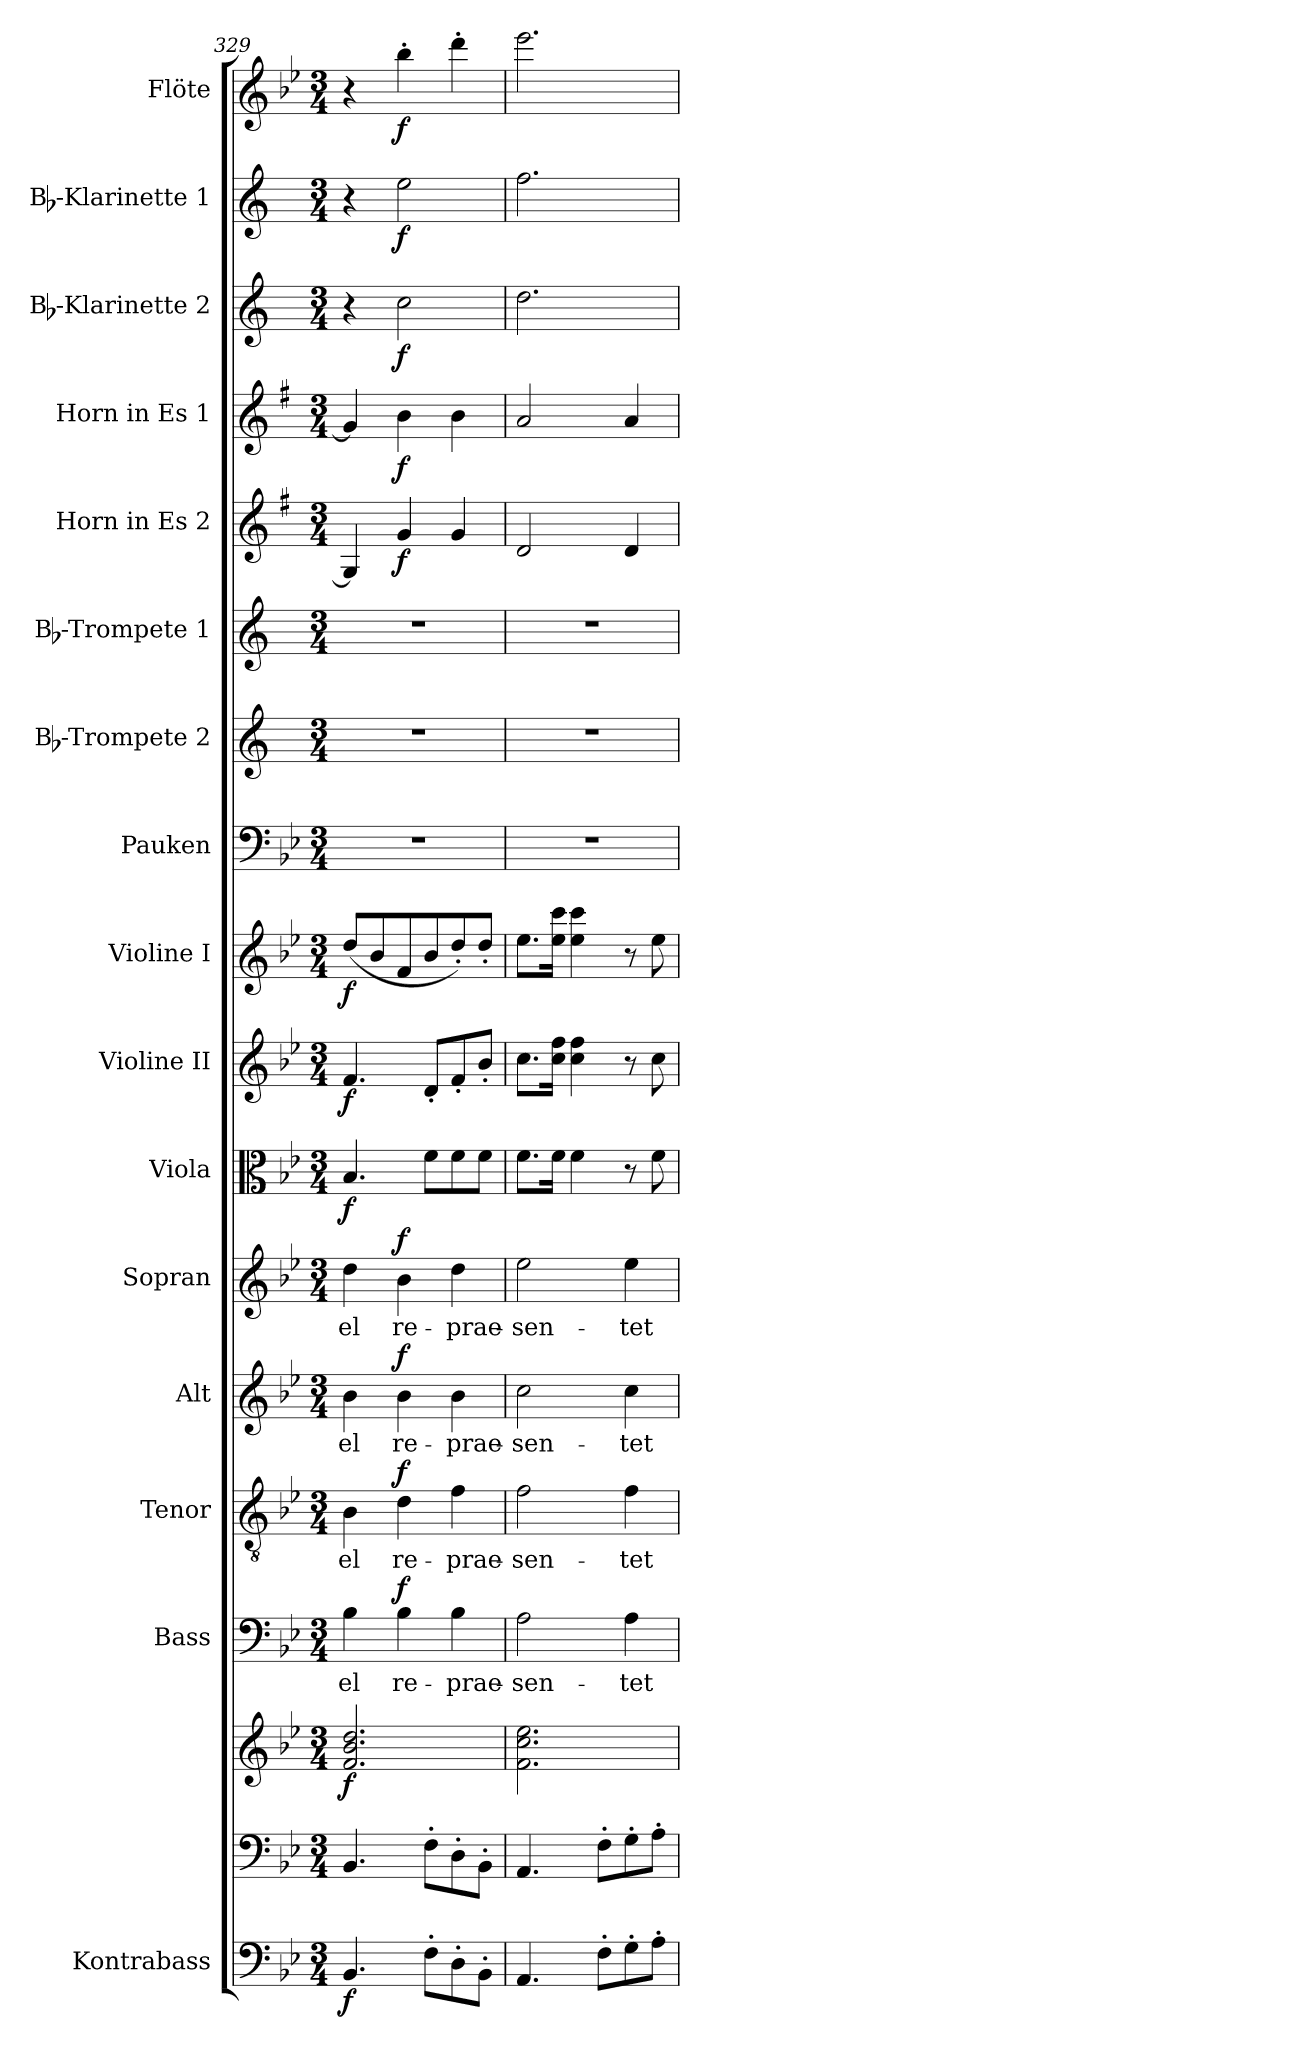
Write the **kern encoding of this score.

**kern	**dynam	**kern	**kern	**dynam	**kern	**text	**dynam	**kern	**text	**dynam	**kern	**text	**dynam	**kern	**text	**dynam	**kern	**dynam	**kern	**dynam	**kern	**dynam	**kern	**kern	**kern	**kern	**dynam	**kern	**dynam	**kern	**dynam	**kern	**dynam	**kern	**dynam
*part17	*part17	*part16	*part16	*part16	*part15	*part15	*part15	*part14	*part14	*part14	*part13	*part13	*part13	*part12	*part12	*part12	*part11	*part11	*part10	*part10	*part9	*part9	*part8	*part7	*part6	*part5	*part5	*part4	*part4	*part3	*part3	*part2	*part2	*part1	*part1
*staff18	*staff18	*staff17	*staff16	*staff16/17	*staff15	*staff15	*staff15	*staff14	*staff14	*staff14	*staff13	*staff13	*staff13	*staff12	*staff12	*staff12	*staff11	*staff11	*staff10	*staff10	*staff9	*staff9	*staff8	*staff7	*staff6	*staff5	*staff5	*staff4	*staff4	*staff3	*staff3	*staff2	*staff2	*staff1	*staff1
*I"Kontrabass	*	*	*	*	*I"Bass	*	*	*I"Tenor	*	*	*I"Alt	*	*	*I"Sopran	*	*	*I"Viola	*	*I"Violine II	*	*I"Violine I	*	*I"Pauken	*I"Bb-Trompete 2	*I"Bb-Trompete 1	*I"Horn in Es 2	*	*I"Horn in Es 1	*	*I"Bb-Klarinette 2	*	*I"Bb-Klarinette 1	*	*I"Flöte	*
*I'Kb.	*	*	*	*	*I'B.	*	*	*I'T.	*	*	*I'A.	*	*	*I'S.	*	*	*I'Vla.	*	*I'Vl. II	*	*I'Vl. I	*	*I'Pk.	*I'Bb Trp. 2	*I'Bb Trp. 1	*	*	*	*	*I'Bb Kl. 2	*	*I'Bb Kl. 1	*	*I'Fl.	*
*clefF4	*	*clefF4	*clefG2	*	*clefF4	*	*	*clefGv2	*	*	*clefG2	*	*	*clefG2	*	*	*clefC3	*	*clefG2	*	*clefG2	*	*clefF4	*clefG2	*clefG2	*clefG2	*	*clefG2	*	*clefG2	*	*clefG2	*	*clefG2	*
*ITrd7c12	*	*	*	*	*	*	*	*	*	*	*	*	*	*	*	*	*	*	*	*	*	*	*	*ITrd1c2	*ITrd1c2	*ITrd5c9	*	*ITrd5c9	*	*ITrd1c2	*	*ITrd1c2	*	*	*
*k[b-e-]	*	*k[b-e-]	*k[b-e-]	*	*k[b-e-]	*	*	*k[b-e-]	*	*	*k[b-e-]	*	*	*k[b-e-]	*	*	*k[b-e-]	*	*k[b-e-]	*	*k[b-e-]	*	*k[b-e-]	*k[b-e-]	*k[b-e-]	*k[b-e-]	*	*k[b-e-]	*	*k[b-e-]	*	*k[b-e-]	*	*k[b-e-]	*
*B-:	*	*B-:	*B-:	*	*B-:	*	*	*B-:	*	*	*B-:	*	*	*B-:	*	*	*B-:	*	*B-:	*	*B-:	*	*B-:	*B-:	*B-:	*B-:	*	*B-:	*	*B-:	*	*B-:	*	*B-:	*
*M3/4	*	*M3/4	*M3/4	*	*M3/4	*	*	*M3/4	*	*	*M3/4	*	*	*M3/4	*	*	*M3/4	*	*M3/4	*	*M3/4	*	*M3/4	*M3/4	*M3/4	*M3/4	*	*M3/4	*	*M3/4	*	*M3/4	*	*M3/4	*
=329	=329	=329	=329	=329	=329	=329	=329	=329	=329	=329	=329	=329	=329	=329	=329	=329	=329	=329	=329	=329	=329	=329	=329	=329	=329	=329	=329	=329	=329	=329	=329	=329	=329	=329	=329
!	!LO:DY:b	!	!	!LO:DY:b	!	!LO:LY:b	!	!	!LO:LY:b	!	!	!LO:LY:b	!	!	!LO:LY:b	!	!	!LO:DY:b	!	!LO:DY:b	!	!LO:DY:b	!	!	!	!	!	!	!	!	!	!	!	!	!
4.BBB-/	f	4.BB-/	2.f/ 2.b-/ 2.dd/	f	4B-\	-el	.	4B-\	-el	.	4b-\	-el	.	4dd\	-el	.	4.B-/	f	4.f/	f	(<8dd/L	f	2.r	2.r	2.r	4BB-/]	.	4B-/]	.	4r	.	4r	.	4r	.
.	.	.	.	.	.	.	.	.	.	.	.	.	.	.	.	.	.	.	.	.	8b-/	.	.	.	.	.	.	.	.	.	.	.	.	.	.
!	!	!	!	!	!	!LO:LY:b	!LO:DY:a	!	!LO:LY:b	!LO:DY:a	!	!LO:LY:b	!LO:DY:a	!	!LO:LY:b	!LO:DY:a	!	!	!	!	!	!	!	!	!	!	!LO:DY:b	!	!LO:DY:b	!	!LO:DY:b	!	!LO:DY:b	!	!LO:DY:b
.	.	.	.	.	4B-\	re-	f	4d\	re-	f	4b-\	re-	f	4b-\	re-	f	.	.	.	.	8f/	.	.	.	.	4B-/	f	4d\	f	2b-\	f	2dd\	f	4bb-'>\	f
8FF'>\L	.	8F'>\L	.	.	.	.	.	.	.	.	.	.	.	.	.	.	8f\L	.	8d'</L	.	8b-/	.	.	.	.	.	.	.	.	.	.	.	.	.	.
!	!	!	!	!	!	!LO:LY:b	!	!	!LO:LY:b	!	!	!LO:LY:b	!	!	!LO:LY:b	!	!	!	!	!	!	!	!	!	!	!	!	!	!	!	!	!	!	!	!
8DD'>\	.	8D'>\	.	.	4B-\	-prae-	.	4f\	-prae-	.	4b-\	-prae-	.	4dd\	-prae-	.	8f\	.	8f'</	.	8dd'</)	.	.	.	.	4B-/	.	4d\	.	.	.	.	.	4ddd'>\	.
8BBB-'>\J	.	8BB-'>\J	.	.	.	.	.	.	.	.	.	.	.	.	.	.	8f\J	.	8b-'</J	.	8dd'</J	.	.	.	.	.	.	.	.	.	.	.	.	.	.
=330	=330	=330	=330	=330	=330	=330	=330	=330	=330	=330	=330	=330	=330	=330	=330	=330	=330	=330	=330	=330	=330	=330	=330	=330	=330	=330	=330	=330	=330	=330	=330	=330	=330	=330	=330
!	!	!	!	!	!	!LO:LY:b	!	!	!LO:LY:b	!	!	!LO:LY:b	!	!	!LO:LY:b	!	!	!	!	!	!	!	!	!	!	!	!	!	!	!	!	!	!	!	!
4.AAA/	.	4.AA/	2.f\ 2.cc\ 2.ee-\	.	2A\	-sen-	.	2f\	-sen-	.	2cc\	-sen-	.	2ee-\	-sen-	.	8.f\L	.	8.cc\L	.	8.ee-\L	.	2.r	2.r	2.r	2F/	.	2c/	.	2.cc\	.	2.ee-\	.	2.eee-\	.
.	.	.	.	.	.	.	.	.	.	.	.	.	.	.	.	.	16f\Jk	.	16cc\ 16ff\Jk	.	16ee-\ 16ccc\Jk	.	.	.	.	.	.	.	.	.	.	.	.	.	.
.	.	.	.	.	.	.	.	.	.	.	.	.	.	.	.	.	4f\	.	4cc\ 4ff\	.	4ee-\ 4ccc\	.	.	.	.	.	.	.	.	.	.	.	.	.	.
8FF'>\L	.	8F'>\L	.	.	.	.	.	.	.	.	.	.	.	.	.	.	.	.	.	.	.	.	.	.	.	.	.	.	.	.	.	.	.	.	.
!	!	!	!	!	!	!LO:LY:b	!	!	!LO:LY:b	!	!	!LO:LY:b	!	!	!LO:LY:b	!	!	!	!	!	!	!	!	!	!	!	!	!	!	!	!	!	!	!	!
8GG'>\	.	8G'>\	.	.	4A\	-tet	.	4f\	-tet	.	4cc\	-tet	.	4ee-\	-tet	.	8r	.	8r	.	8r	.	.	.	.	4F/	.	4c/	.	.	.	.	.	.	.
8AA'>\J	.	8A'>\J	.	.	.	.	.	.	.	.	.	.	.	.	.	.	8f\	.	8cc\	.	8ee-\	.	.	.	.	.	.	.	.	.	.	.	.	.	.
=	=	=	=	=	=	=	=	=	=	=	=	=	=	=	=	=	=	=	=	=	=	=	=	=	=	=	=	=	=	=	=	=	=	=	=
*-	*-	*-	*-	*-	*-	*-	*-	*-	*-	*-	*-	*-	*-	*-	*-	*-	*-	*-	*-	*-	*-	*-	*-	*-	*-	*-	*-	*-	*-	*-	*-	*-	*-	*-	*-
